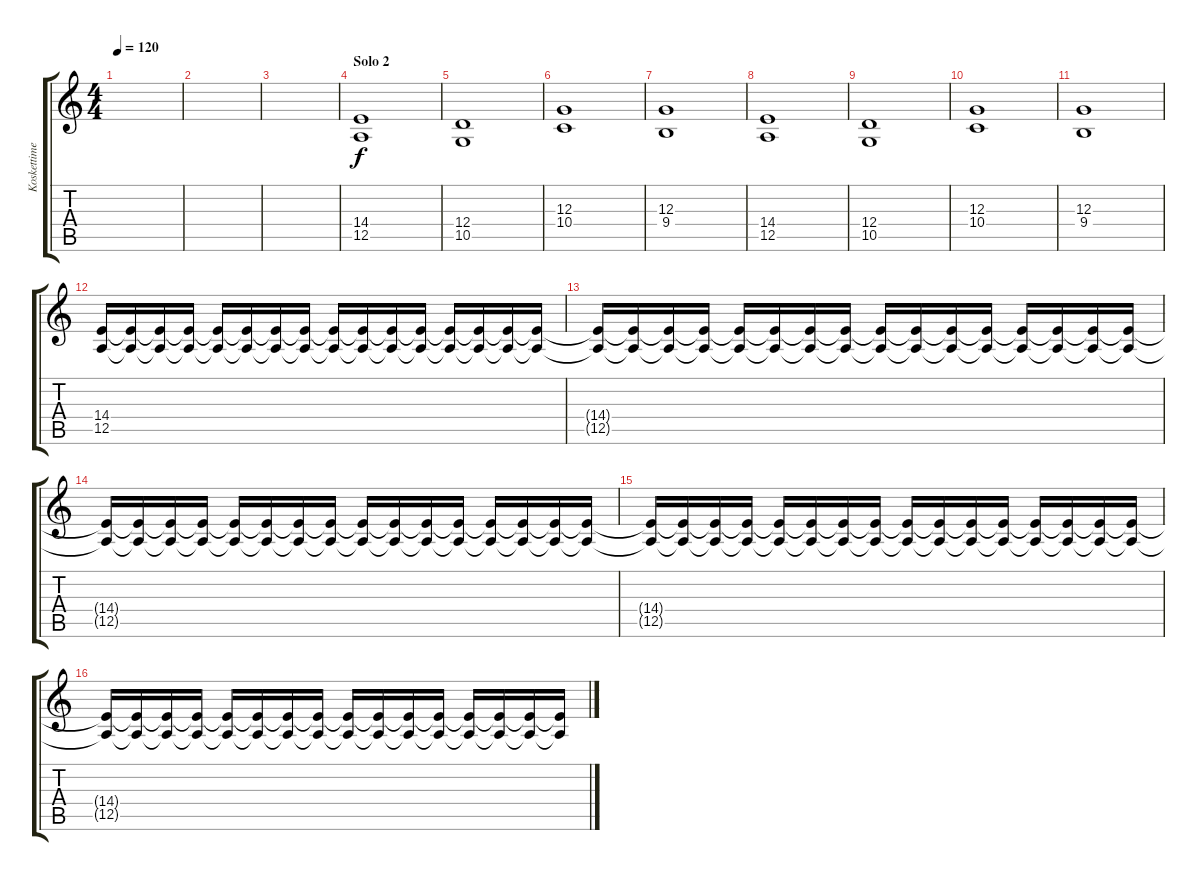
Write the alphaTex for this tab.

\track ("Koskettimet (Vasen)" "Koskettime") {instrument stringensemble1}
\staff {score tabs}
\tuning (E4 B3 G3 D3 A2 E2) {hide}
\ts (4 4)
\tempo 120
\clef g2
\ks c
|
|
|
\section ("" "Solo 2")
(14.4 12.5).1 |
(12.4 10.5).1 |
(12.3 10.4).1 |
(12.3 9.4).1 |
(14.4 12.5).1 |
(12.4 10.5).1 |
(12.3 10.4).1 |
(12.3 9.4).1 |
(14.4 12.5).16{volume 11} (14.4{t} 12.5{t}).16 (14.4{t} 12.5{t}).16 (14.4{t} 12.5{t}).16 (14.4{t} 12.5{t}).16 (14.4{t} 12.5{t}).16 (14.4{t} 12.5{t}).16 (14.4{t} 12.5{t}).16 (14.4{t} 12.5{t}).16{volume 10} (14.4{t} 12.5{t}).16 (14.4{t} 12.5{t}).16 (14.4{t} 12.5{t}).16 (14.4{t} 12.5{t}).16 (14.4{t} 12.5{t}).16 (14.4{t} 12.5{t}).16 (14.4{t} 12.5{t}).16 |
(14.4{t} 12.5{t}).16{volume 9} (14.4{t} 12.5{t}).16 (14.4{t} 12.5{t}).16 (14.4{t} 12.5{t}).16 (14.4{t} 12.5{t}).16 (14.4{t} 12.5{t}).16 (14.4{t} 12.5{t}).16 (14.4{t} 12.5{t}).16 (14.4{t} 12.5{t}).16{volume 8} (14.4{t} 12.5{t}).16 (14.4{t} 12.5{t}).16 (14.4{t} 12.5{t}).16 (14.4{t} 12.5{t}).16 (14.4{t} 12.5{t}).16 (14.4{t} 12.5{t}).16 (14.4{t} 12.5{t}).16 |
(14.4{t} 12.5{t}).16{volume 7} (14.4{t} 12.5{t}).16 (14.4{t} 12.5{t}).16 (14.4{t} 12.5{t}).16 (14.4{t} 12.5{t}).16 (14.4{t} 12.5{t}).16 (14.4{t} 12.5{t}).16 (14.4{t} 12.5{t}).16 (14.4{t} 12.5{t}).16{volume 6} (14.4{t} 12.5{t}).16 (14.4{t} 12.5{t}).16 (14.4{t} 12.5{t}).16 (14.4{t} 12.5{t}).16 (14.4{t} 12.5{t}).16 (14.4{t} 12.5{t}).16 (14.4{t} 12.5{t}).16 |
(14.4{t} 12.5{t}).16{volume 5} (14.4{t} 12.5{t}).16 (14.4{t} 12.5{t}).16 (14.4{t} 12.5{t}).16 (14.4{t} 12.5{t}).16 (14.4{t} 12.5{t}).16 (14.4{t} 12.5{t}).16 (14.4{t} 12.5{t}).16 (14.4{t} 12.5{t}).16{volume 4} (14.4{t} 12.5{t}).16 (14.4{t} 12.5{t}).16 (14.4{t} 12.5{t}).16 (14.4{t} 12.5{t}).16 (14.4{t} 12.5{t}).16 (14.4{t} 12.5{t}).16 (14.4{t} 12.5{t}).16 |
(14.4{t} 12.5{t}).16{volume 3} (14.4{t} 12.5{t}).16 (14.4{t} 12.5{t}).16 (14.4{t} 12.5{t}).16 (14.4{t} 12.5{t}).16 (14.4{t} 12.5{t}).16 (14.4{t} 12.5{t}).16 (14.4{t} 12.5{t}).16 (14.4{t} 12.5{t}).16{volume 2} (14.4{t} 12.5{t}).16 (14.4{t} 12.5{t}).16 (14.4{t} 12.5{t}).16 (14.4{t} 12.5{t}).16 (14.4{t} 12.5{t}).16 (14.4{t} 12.5{t}).16 (14.4{t} 12.5{t}).16
